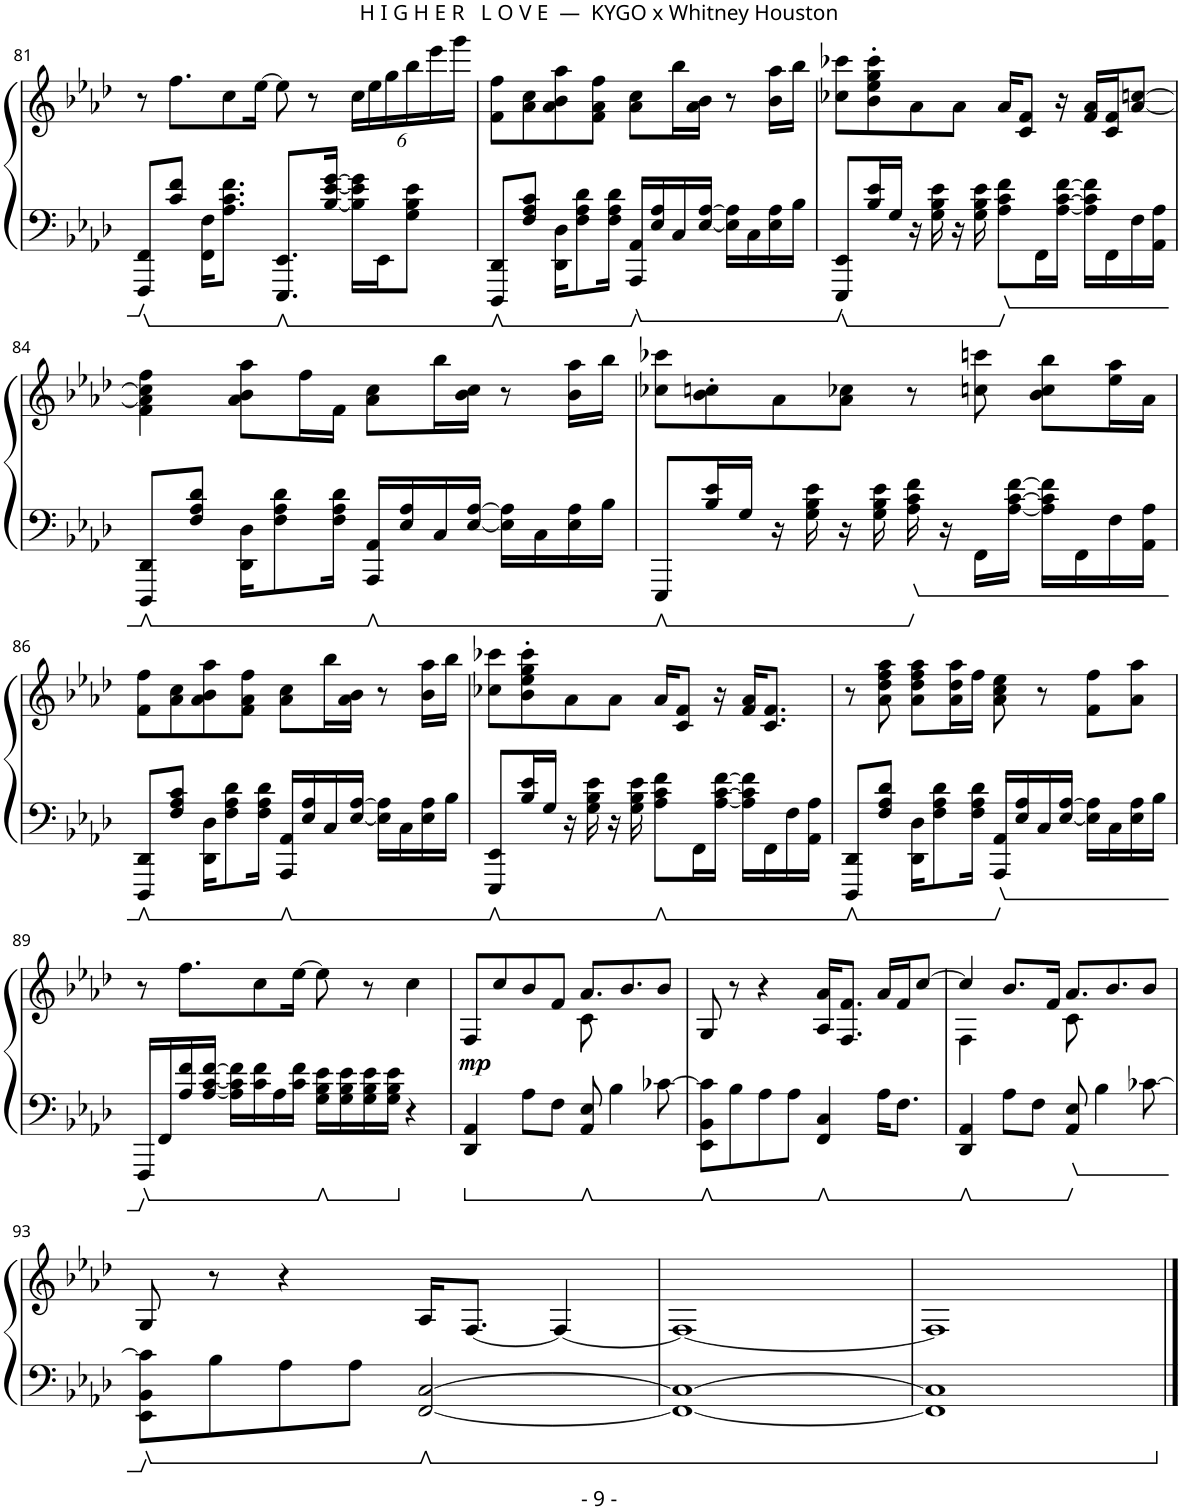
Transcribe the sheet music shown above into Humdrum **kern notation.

**kern	**kern	**dynam
*part1	*part1	*part1
*staff2	*staff1	*staff1/2
*I"Piano	*	*
*I'Pno.	*	*
!!LO:PB:g=z
*clefF4	*clefG2	*
*k[b-e-a-d-]	*k[b-e-a-d-]	*
*M4/4	*M4/4	*
=81	=81	=81
8FFF/ 8FF/L	8r	.
8c/ 8f/J	8.ff\L	.
16FF\ 16F\KL	.	.
8.A-\ 8.c\ 8.f\J	8cc\	.
.	[16ee-\Jk	.
8.EEE-/ 8.EE-/L	8ee-\]	.
.	8r	.
[16B-/ [16e-/ [16g/Jk	.	.
*	*Xbrackettup	*
16B-\] 16e-\] 16g\]LL	24cc\LL	.
.	24ee-\	.
16EE-\J	.	.
.	24gg\	.
8G\ 8B-\ 8e-\J	24bb-\	.
.	24eee-\	.
.	24ggg\JJ	.
=82	=82	=82
8DDD-/ 8DD-/L	8f\ 8ff\L	.
8F/ 8A-/ 8c/J	8a-\ 8cc\	.
16DD-\ 16D-\KL	8a-\ 8b-\ 8aa-\	.
8F\ 8A-\ 8d-\	.	.
.	8f\ 8a-\ 8ff\J	.
16F\ 16A-\ 16d-\Jk	.	.
16AAA-/ 16AA-/LL	8a-\ 8cc\L	.
16E-/ 16A-/	.	.
16C/	16bb-\L	.
[16E-/ [16A-/JJ	16a-\ 16b-\JJ	.
16E-\] 16A-\]LL	8r	.
16C\	.	.
16E-\ 16A-\	16b-\ 16aa-\LL	.
16B-\JJ	16bb-\JJ	.
=83	=83	=83
8EEE-/ 8EE-/L	8cc-X\ 8ccc-X\L	.
16B-/ 16e-/L	8b-\' 8ee-\' 8gg\' 8ccc-\'	.
16G/JJ	.	.
16r	8a-\	.
16G\ 16B-\ 16e-\	.	.
16r	8a-\J	.
16G\ 16B-\ 16e-\	.	.
8A-\ 8c\ 8f\L	16a-/KL	.
.	8c/ 8f/J	.
16FF\L	.	.
[16A-\ [16c\ [16f\JJ	16r	.
16A-\] 16c\] 16f\]LL	16f/ 16a-/LL	.
16FF\	16c/ 16f/J	.
16F\	[8a-/ [8ccn/J	.
16AA-\ 16A-\JJ	.	.
!!LO:LB:g=z
=84	=84	=84
8DDD-/ 8DD-/L	4f\ 4a-\] 4cc\] 4ff\	.
8F/ 8A-/ 8d-/J	.	.
16DD-\ 16D-\KL	8a-\ 8b-\ 8aa-\L	.
8F\ 8A-\ 8d-\	.	.
.	16ff\L	.
16F\ 16A-\ 16d-\Jk	16f\JJ	.
16AAA-/ 16AA-/LL	8a-\ 8cc\L	.
16E-/ 16A-/	.	.
16C/	16bb-\L	.
[16E-/ [16A-/JJ	16b-\ 16cc\JJ	.
16E-\] 16A-\]LL	8r	.
16C\	.	.
16E-\ 16A-\	16b-\ 16aa-\LL	.
16B-\JJ	16bb-\JJ	.
=85	=85	=85
8EEE-/L	8cc-X\ 8ccc-X\L	.
16B-/ 16e-/L	8b-\' 8ccn\'	.
16G/JJ	.	.
16r	8a-\	.
16G\ 16B-\ 16e-\	.	.
16r	8a-\ 8cc-X\J	.
16G\ 16B-\ 16e-\	.	.
16A-\ 16c\ 16f\	8r	.
16r	.	.
16FF\LL	8ccn\ 8cccn\	.
[16A-\ [16c\ [16f\JJ	.	.
16A-\] 16c\] 16f\]LL	8b-\ 8cc\ 8bb-\L	.
16FF\	.	.
16F\	16ee-\ 16aa-\L	.
16AA-\ 16A-\JJ	16a-\JJ	.
!!LO:LB:g=z
=86	=86	=86
8DDD-/ 8DD-/L	8f\ 8ff\L	.
8F/ 8A-/ 8c/J	8a-\ 8cc\	.
16DD-\ 16D-\KL	8a-\ 8b-\ 8aa-\	.
8F\ 8A-\ 8d-\	.	.
.	8f\ 8a-\ 8ff\J	.
16F\ 16A-\ 16d-\Jk	.	.
16AAA-/ 16AA-/LL	8a-\ 8cc\L	.
16E-/ 16A-/	.	.
16C/	16bb-\L	.
[16E-/ [16A-/JJ	16a-\ 16b-\JJ	.
16E-\] 16A-\]LL	8r	.
16C\	.	.
16E-\ 16A-\	16b-\ 16aa-\LL	.
16B-\JJ	16bb-\JJ	.
=87	=87	=87
8EEE-/ 8EE-/L	8cc-X\ 8ccc-X\L	.
16B-/ 16e-/L	8b-\' 8ee-\' 8gg\' 8ccc-\'	.
16G/JJ	.	.
16r	8a-\	.
16G\ 16B-\ 16e-\	.	.
16r	8a-\J	.
16G\ 16B-\ 16e-\	.	.
8A-\ 8c\ 8f\L	16a-/KL	.
.	8c/ 8f/J	.
16FF\L	.	.
[16A-\ [16c\ [16f\JJ	16r	.
16A-\] 16c\] 16f\]LL	16f/ 16a-/KL	.
16FF\	8.c/ 8.f/J	.
16F\	.	.
16AA-\ 16A-\JJ	.	.
=88	=88	=88
8DDD-/ 8DD-/L	8r	.
8F/ 8A-/ 8d-/J	8a-\ 8dd-\ 8ff\ 8aa-\	.
16DD-\ 16D-\KL	8a-\ 8dd-\ 8ff\ 8aa-\L	.
8F\ 8A-\ 8d-\	.	.
.	16a-\ 16dd-\ 16aa-\L	.
16F\ 16A-\ 16d-\Jk	16ff\JJ	.
16AAA-/ 16AA-/LL	8a-\ 8cc\ 8ee-\	.
16E-/ 16A-/	.	.
16C/	8r	.
[16E-/ [16A-/JJ	.	.
16E-\] 16A-\]LL	8f\ 8ff\L	.
16C\	.	.
16E-\ 16A-\	8a-\ 8aa-\J	.
16B-\JJ	.	.
!!LO:LB:g=z
=89	=89	=89
16FFF/LL	8r	.
16FF/	.	.
16A-/ 16f/	8.ff\L	.
[16A-/ [16c/ [16f/JJ	.	.
16A-\] 16c\] 16f\]LL	.	.
16c\ 16f\	8cc\	.
16A-\	.	.
16c\ 16f\JJ	[16ee-\Jk	.
16G\ 16B-\ 16e-\LL	8ee-\]	.
16G\ 16B-\ 16e-\	.	.
16G\ 16B-\ 16e-\	8r	.
16G\ 16B-\ 16e-\JJ	.	.
4r	4cc\	.
=90	=90	=90
*	*^	*
!	!	!	!LO:DY:b
4DD-/ 4AA-/	8F/L	2ryy	mp
.	8cc/	.	.
8A-\L	8b-/	.	.
8F\J	8f/J	.	.
8AA-/ 8E-/	8.a-/L	8c\	.
4B-\	.	4.ryy	.
.	8.b-/	.	.
[8c-X\	8b-/J	.	.
*	*v	*v	*
=91	=91	=91
8EE-\ 8BB-\ 8c-\]L	8G/	.
8B-\	8r	.
8A-\	4r	.
8A-\J	.	.
4FF/ 4C/	16A-/ 16a-/KL	.
.	8.F/ 8.f/J	.
16A-\KL	16a-/LL	.
8.F\J	16f/J	.
.	[8cc/J	.
=92	=92	=92
*	*^	*
4DD-/ 4AA-/	4cc/]	4F\	.
8A-\L	8.b-/L	4ryy	.
8F\J	.	.	.
.	16f/Jk	.	.
8AA-/ 8E-/	8.a-/L	8c\	.
4B-\	.	4.ryy	.
.	8.b-/	.	.
[8c-X\	8b-/J	.	.
*	*v	*v	*
!!LO:LB:g=z
=93	=93	=93
8EE-\ 8BB-\ 8c-\]L	8G/	.
8B-\	8r	.
8A-\	4r	.
8A-\J	.	.
[2FF/ [2C/	16A-/KL	.
.	[8.F/J	.
.	4F/_	.
=94	=94	=94
1FF_ 1C_	1F_	.
=95	=95	=95
1FF] 1C]	1F]	.
==	==	==
*-	*-	*-
